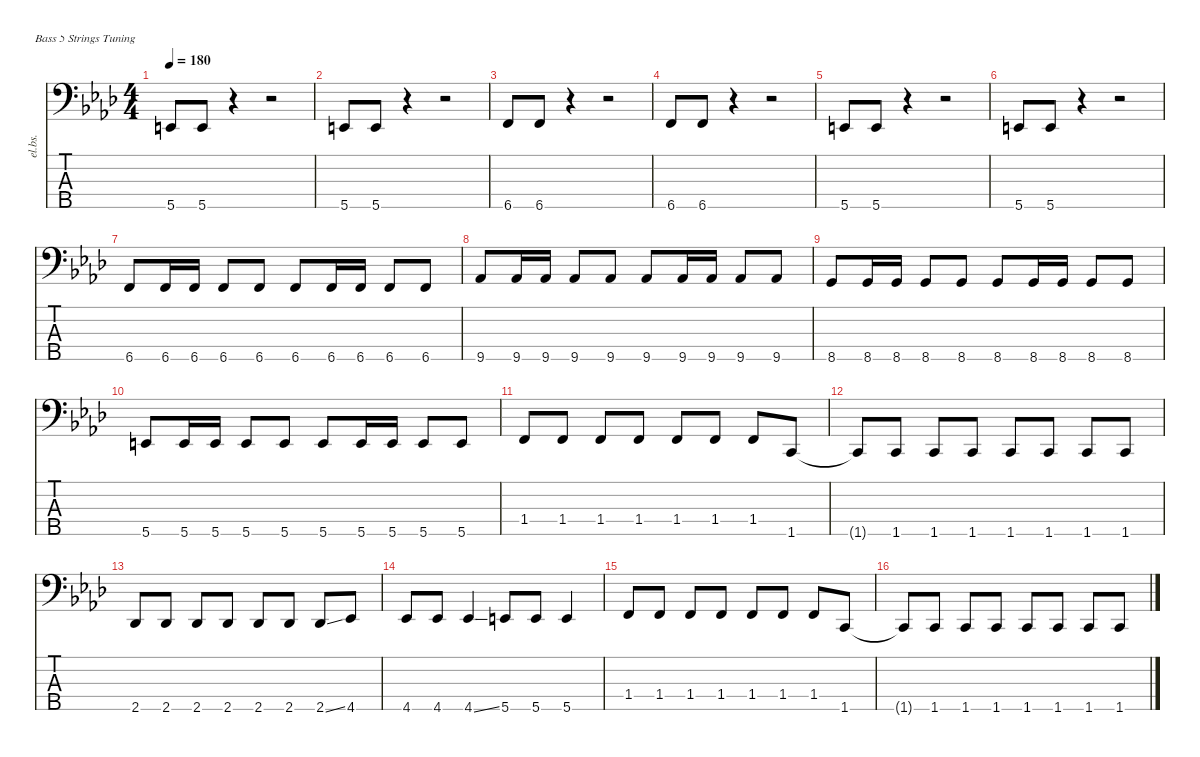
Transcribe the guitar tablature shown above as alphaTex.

\defaultSystemsLayout 4
\hideDynamics
\bracketExtendMode nobrackets
\track ("Bass" "el.bs.") {mute instrument electricbasspick}
\staff {score tabs}
\tuning (G2 D2 A1 E1 B0)
\ts (4 4)
\tempo 180
\clef f4
\ks fminor
5.5{acc forcenatural}.8{dy f beam Up} 5.5{acc forcenatural}.8{beam Up} r.4{beam Down} r.2{beam Down} |
5.5{acc forcenatural}.8{beam Up} 5.5{acc forcenatural}.8{beam Up} r.4{beam Down} r.2{beam Down} |
6.5{acc forcenatural}.8{beam Up} 6.5{acc forcenatural}.8{beam Up} r.4{beam Down} r.2{beam Down} |
6.5{acc forcenatural}.8{beam Up} 6.5{acc forcenatural}.8{beam Up} r.4{beam Down} r.2{beam Down} |
5.5{acc forcenatural}.8{beam Up} 5.5{acc forcenatural}.8{beam Up} r.4{beam Down} r.2{beam Down} |
5.5{acc forcenatural}.8{beam Up} 5.5{acc forcenatural}.8{beam Up} r.4{beam Down} r.2{beam Down} |
6.5{acc forcenatural}.8{beam Up} 6.5{acc forcenatural}.16{beam Up} 6.5{acc forcenatural}.16{beam Up} 6.5{acc forcenatural}.8{beam Up} 6.5{acc forcenatural}.8{beam Up} 6.5{acc forcenatural}.8{beam Up} 6.5{acc forcenatural}.16{beam Up} 6.5{acc forcenatural}.16{beam Up} 6.5{acc forcenatural}.8{beam Up} 6.5{acc forcenatural}.8{beam Up} |
9.5{acc b}.8{beam Up} 9.5{acc b}.16{beam Up} 9.5{acc b}.16{beam Up} 9.5{acc b}.8{beam Up} 9.5{acc b}.8{beam Up} 9.5{acc b}.8{beam Up} 9.5{acc b}.16{beam Up} 9.5{acc b}.16{beam Up} 9.5{acc b}.8{beam Up} 9.5{acc b}.8{beam Up} |
8.5{acc forcenatural}.8{beam Up} 8.5{acc forcenatural}.16{beam Up} 8.5{acc forcenatural}.16{beam Up} 8.5{acc forcenatural}.8{beam Up} 8.5{acc forcenatural}.8{beam Up} 8.5{acc forcenatural}.8{beam Up} 8.5{acc forcenatural}.16{beam Up} 8.5{acc forcenatural}.16{beam Up} 8.5{acc forcenatural}.8{beam Up} 8.5{acc forcenatural}.8{beam Up} |
5.5{acc forcenatural}.8{beam Up} 5.5{acc forcenatural}.16{beam Up} 5.5{acc forcenatural}.16{beam Up} 5.5{acc forcenatural}.8{beam Up} 5.5{acc forcenatural}.8{beam Up} 5.5{acc forcenatural}.8{beam Up} 5.5{acc forcenatural}.16{beam Up} 5.5{acc forcenatural}.16{beam Up} 5.5{acc forcenatural}.8{beam Up} 5.5{acc forcenatural}.8{beam Up} |
1.4{acc forcenatural}.8{beam Up} 1.4{acc forcenatural}.8{beam Up} 1.4{acc forcenatural}.8{beam Up} 1.4{acc forcenatural}.8{beam Up} 1.4{acc forcenatural}.8{beam Up} 1.4{acc forcenatural}.8{beam Up} 1.4{acc forcenatural}.8{beam Up} 1.5{acc forcenatural}.8{beam Up} |
1.5{t acc forcenatural}.8{beam Up} 1.5{acc forcenatural}.8{beam Up} 1.5{acc forcenatural}.8{beam Up} 1.5{acc forcenatural}.8{beam Up} 1.5{acc forcenatural}.8{beam Up} 1.5{acc forcenatural}.8{beam Up} 1.5{acc forcenatural}.8{beam Up} 1.5{acc forcenatural}.8{beam Up} |
2.5{acc b}.8{beam Up} 2.5{acc b}.8{beam Up} 2.5{acc b}.8{beam Up} 2.5{acc b}.8{beam Up} 2.5{acc b}.8{beam Up} 2.5{acc b}.8{beam Up} 2.5{ss acc b}.8{beam Up} 4.5{acc b}.8{beam Up} |
4.5{acc b}.8{beam Up} 4.5{acc b}.8{beam Up} 4.5{ss acc b}.4{beam Up} 5.5{acc forcenatural}.8{beam Up} 5.5{acc forcenatural}.8{beam Up} 5.5{acc forcenatural}.4{beam Up} |
1.4{acc forcenatural}.8{beam Up} 1.4{acc forcenatural}.8{beam Up} 1.4{acc forcenatural}.8{beam Up} 1.4{acc forcenatural}.8{beam Up} 1.4{acc forcenatural}.8{beam Up} 1.4{acc forcenatural}.8{beam Up} 1.4{acc forcenatural}.8{beam Up} 1.5{acc forcenatural}.8{beam Up} |
1.5{t acc forcenatural}.8{beam Up} 1.5{acc forcenatural}.8{beam Up} 1.5{acc forcenatural}.8{beam Up} 1.5{acc forcenatural}.8{beam Up} 1.5{acc forcenatural}.8{beam Up} 1.5{acc forcenatural}.8{beam Up} 1.5{acc forcenatural}.8{beam Up} 1.5{acc forcenatural}.8{beam Up}
